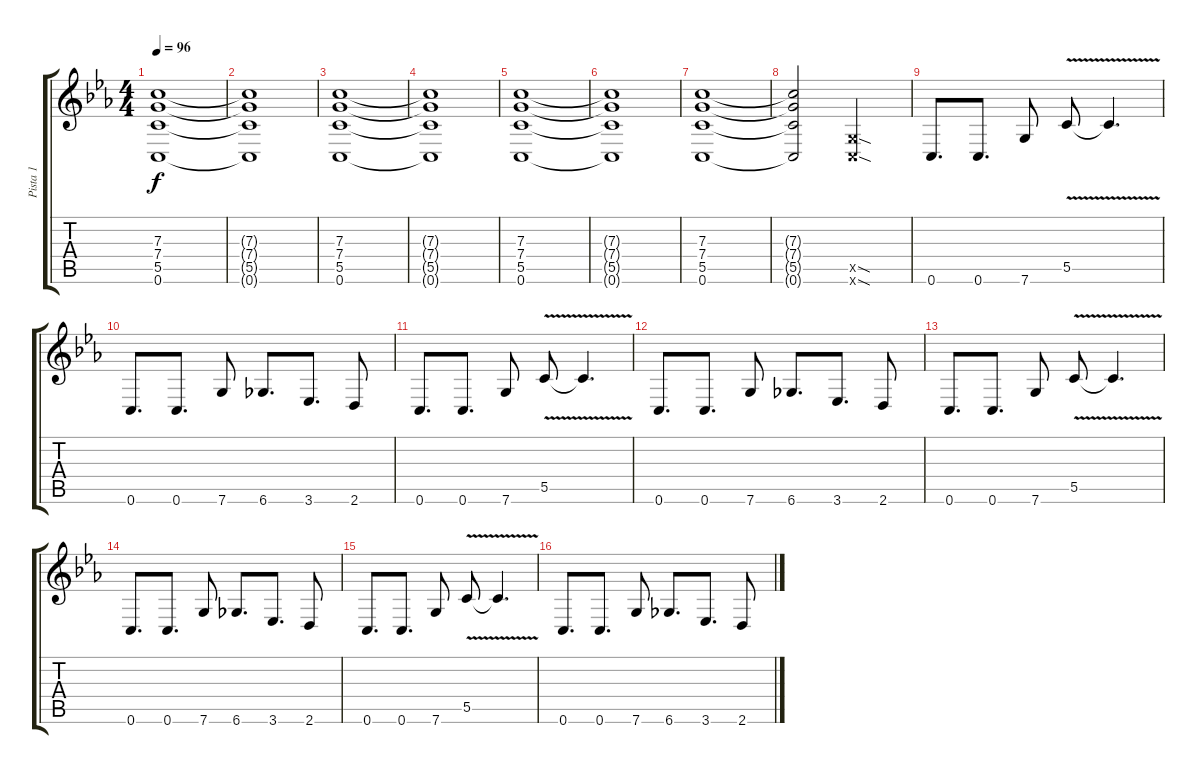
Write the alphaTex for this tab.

\track ("Pista 1" "Pista 1") {instrument overdrivenguitar}
\staff {score tabs}
\tuning (D4 A3 F3 C3 G2 C2) {hide}
\ts (4 4)
\tempo 96
\clef g2
\ks eb
(7.3 7.4 5.5 0.6).1{dy f} |
(7.3{t} 7.4{t} 5.5{t} 0.6{t}).1 |
(7.3 7.4 5.5 0.6).1 |
(7.3{t} 7.4{t} 5.5{t} 0.6{t}).1 |
(7.3 7.4 5.5 0.6).1 |
(7.3{t} 7.4{t} 5.5{t} 0.6{t}).1 |
(7.3 7.4 5.5 0.6).1 |
(7.3{t} 7.4{t} 5.5{t} 0.6{t}).2 (0.5{sod x} 0.6{sod x}).2 |
0.6.8{d} 0.6.8{d} 7.6.8 5.5{v}.8 5.5{t}.4{d} |
0.6.8{d} 0.6.8{d} 7.6.8 6.6.8{d} 3.6.8{d} 2.6.8 |
0.6.8{d} 0.6.8{d} 7.6.8 5.5{v}.8 5.5{t}.4{d} |
0.6.8{d} 0.6.8{d} 7.6.8 6.6.8{d} 3.6.8{d} 2.6.8 |
0.6.8{d} 0.6.8{d} 7.6.8 5.5{v}.8 5.5{t}.4{d} |
0.6.8{d} 0.6.8{d} 7.6.8 6.6.8{d} 3.6.8{d} 2.6.8 |
0.6.8{d} 0.6.8{d} 7.6.8 5.5{v}.8 5.5{t}.4{d} |
0.6.8{d} 0.6.8{d} 7.6.8 6.6.8{d} 3.6.8{d} 2.6.8
